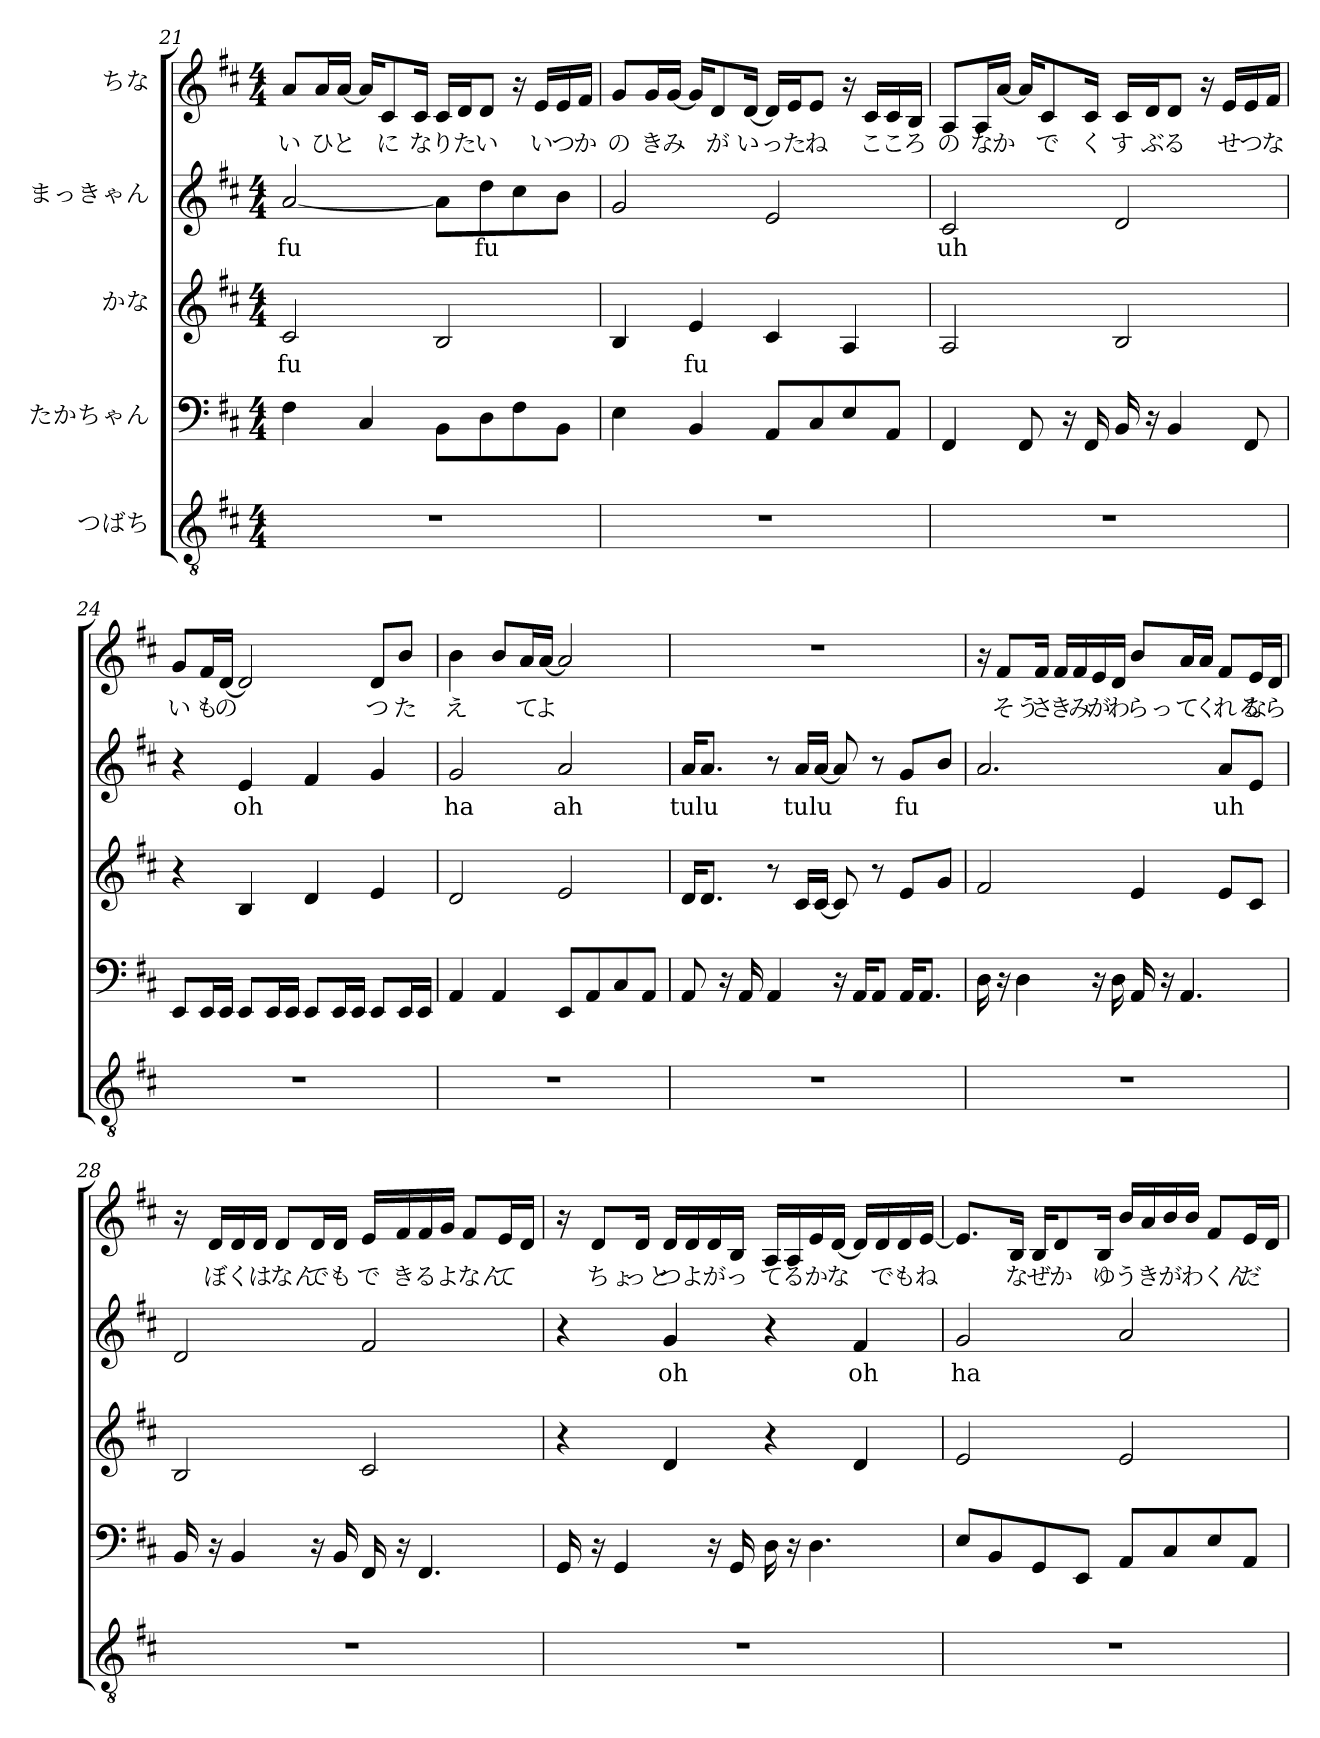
**kern	**kern	**kern	**text	**kern	**text	**kern	**text
*part5	*part4	*part3	*part3	*part2	*part2	*part1	*part1
*staff5	*staff4	*staff3	*staff3	*staff2	*staff2	*staff1	*staff1
*I"つばち	*I"たかちゃん	*I"かな	*	*I"まっきゃん	*	*I"ちな	*
*clefGv2	*clefF4	*clefG2	*	*clefG2	*	*clefG2	*
*k[f#c#]	*k[f#c#]	*k[f#c#]	*	*k[f#c#]	*	*k[f#c#]	*
*M4/4	*M4/4	*M4/4	*	*M4/4	*	*M4/4	*
=21	=21	=21	=21	=21	=21	=21	=21
1r	4F#	2c#	fu	[2a	fu	8aL	い
.	.	.	.	.	.	16aL	ひ
.	.	.	.	.	.	[16aJJ	と
.	4C#	.	.	.	.	16aKL]	.
.	.	.	.	.	.	8c#	に
.	.	.	.	.	.	16c#Jk	な
.	8BBL	2B	.	8aL]	.	16c#LL	り
.	.	.	.	.	.	16dJ	た
.	8D	.	.	8dd	fu	8dJ	い
.	8F#	.	.	8cc#	.	16r	.
.	.	.	.	.	.	16eLL	い
.	8BBJ	.	.	8bJ	.	16e	つ
.	.	.	.	.	.	16f#JJ	か
=22	=22	=22	=22	=22	=22	=22	=22
1r	4E	4B	.	2g	.	8gL	の
.	.	.	.	.	.	16gL	き
.	.	.	.	.	.	[16gJJ	み
.	4BB	4e	fu	.	.	16gKL]	.
.	.	.	.	.	.	8d	が
.	.	.	.	.	.	[16dJk	い-
.	8AAL	4c#	.	2e	.	16dLL]	っ
.	.	.	.	.	.	16eJ	た
.	8C#	.	.	.	.	8eJ	ね
.	8E	4A	.	.	.	16r	.
.	.	.	.	.	.	16c#LL	こ
.	8AAJ	.	.	.	.	16c#	こ
.	.	.	.	.	.	16BJJ	ろ
=23	=23	=23	=23	=23	=23	=23	=23
1r	4FF#	2A	.	2c#	uh	8AL	の
.	.	.	.	.	.	16AL	な
.	.	.	.	.	.	[16aJJ	か
.	8FF#	.	.	.	.	16aKL]	.
.	.	.	.	.	.	8c#	で
.	16r	.	.	.	.	.	.
.	16FF#	.	.	.	.	16c#Jk	く
.	16BB	2B	.	2d	.	16c#LL	す
.	16r	.	.	.	.	16dJ	ぶ
.	4BB	.	.	.	.	8dJ	る
.	.	.	.	.	.	16r	.
.	.	.	.	.	.	16eLL	せ
.	8FF#	.	.	.	.	16e	つ
.	.	.	.	.	.	16f#JJ	な
=24	=24	=24	=24	=24	=24	=24	=24
1r	8EEL	4r	.	4r	.	8gL	い
.	16EEL	.	.	.	.	16f#L	も
.	16EEJJ	.	.	.	.	[16dJJ	の
.	8EEL	4B	.	4e	oh	2d]	.
.	16EEL	.	.	.	.	.	.
.	16EEJJ	.	.	.	.	.	.
.	8EEL	4d	.	4f#	.	.	.
.	16EEL	.	.	.	.	.	.
.	16EEJJ	.	.	.	.	.	.
.	8EEL	4e	.	4g	.	8dL	つ
.	16EEL	.	.	.	.	8bJ	た
.	16EEJJ	.	.	.	.	.	.
=25	=25	=25	=25	=25	=25	=25	=25
1r	4AA	2d	.	2g	ha	4b	え
.	4AA	.	.	.	.	8bL	.
.	.	.	.	.	.	16aL	て
.	.	.	.	.	.	[16aJJ	よ
.	8EEL	2e	.	2a	ah	2a]	.
.	8AA	.	.	.	.	.	.
.	8C#	.	.	.	.	.	.
.	8AAJ	.	.	.	.	.	.
=26	=26	=26	=26	=26	=26	=26	=26
1r	8AA	16dKL	.	16aKL	tu	1r	.
.	.	8.dJ	.	8.aJ	lu	.	.
.	16r	.	.	.	.	.	.
.	16AA	.	.	.	.	.	.
.	4AA	8r	.	8r	.	.	.
.	.	16c#LL	.	16aLL	tu	.	.
.	.	[16c#JJ	.	[16aJJ	lu	.	.
.	16r	8c#]	.	8a]	.	.	.
.	16AAKL	.	.	.	.	.	.
.	8AAJ	8r	.	8r	.	.	.
.	16AAKL	8eL	.	8gL	fu	.	.
.	8.AAJ	.	.	.	.	.	.
.	.	8gJ	.	8bJ	.	.	.
=27	=27	=27	=27	=27	=27	=27	=27
1r	16D	2f#	.	2.a	.	16r	.
.	16r	.	.	.	.	8f#L	そう
.	4D	.	.	.	.	.	.
.	.	.	.	.	.	16f#Jk	さ
.	.	.	.	.	.	16f#LL	き
.	.	.	.	.	.	16f#	み
.	16r	.	.	.	.	16e	が
.	16D	.	.	.	.	16dJJ	わ
.	16AA	4e	.	.	.	8bL	らっ
.	16r	.	.	.	.	.	.
.	4.AA	.	.	.	.	16aL	て
.	.	.	.	.	.	16aJJ	く
.	.	8eL	.	8aL	uh	8f#L	れる
.	.	8c#J	.	8eJ	.	16eL	な
.	.	.	.	.	.	16dJJ	ら
=28	=28	=28	=28	=28	=28	=28	=28
1r	16BB	2B	.	2d	.	16r	.
.	16r	.	.	.	.	16dLL	ぼ
.	4BB	.	.	.	.	16d	く
.	.	.	.	.	.	16dJJ	は
.	.	.	.	.	.	8dL	なん
.	16r	.	.	.	.	16dL	で
.	16BB	.	.	.	.	16dJJ	も
.	16FF#	2c#	.	2f#	.	16eLL	で
.	16r	.	.	.	.	16f#	き
.	4.FF#	.	.	.	.	16f#	る
.	.	.	.	.	.	16gJJ	よ
.	.	.	.	.	.	8f#L	なん
.	.	.	.	.	.	16eL	て
.	.	.	.	.	.	16dJJ	.
=29	=29	=29	=29	=29	=29	=29	=29
1r	16GG	4r	.	4r	.	16r	.
.	16r	.	.	.	.	8dL	ちょ
.	4GG	.	.	.	.	.	.
.	.	.	.	.	.	16dJk	っと
.	.	4d	.	4g	oh	16dLL	つ
.	.	.	.	.	.	16d	よ
.	16r	.	.	.	.	16d	が
.	16GG	.	.	.	.	16BJJ	っ
.	16D	4r	.	4r	.	16ALL	て
.	16r	.	.	.	.	16A	る
.	4.D	.	.	.	.	16e	か
.	.	.	.	.	.	[16dJJ	な
.	.	4d	.	4f#	oh	16dLL]	.
.	.	.	.	.	.	16d	で
.	.	.	.	.	.	16d	も
.	.	.	.	.	.	[16eJJ	ね
=30	=30	=30	=30	=30	=30	=30	=30
1r	8EL	2e	.	2g	ha	8.eL]	.
.	8BB	.	.	.	.	.	.
.	.	.	.	.	.	16BJk	な
.	8GG	.	.	.	.	16BKL	ぜ
.	.	.	.	.	.	8d	か
.	8EEJ	.	.	.	.	.	.
.	.	.	.	.	.	16BJk	ゆ
.	8AAL	2e	.	2a	.	16bLL	う
.	.	.	.	.	.	16a	き
.	8C#	.	.	.	.	16b	が
.	.	.	.	.	.	16bJJ	わ
.	8E	.	.	.	.	8f#L	くん
.	8AAJ	.	.	.	.	16eL	だ
.	.	.	.	.	.	16dJJ	.
=	=	=	=	=	=	=	=
*-	*-	*-	*-	*-	*-	*-	*-
